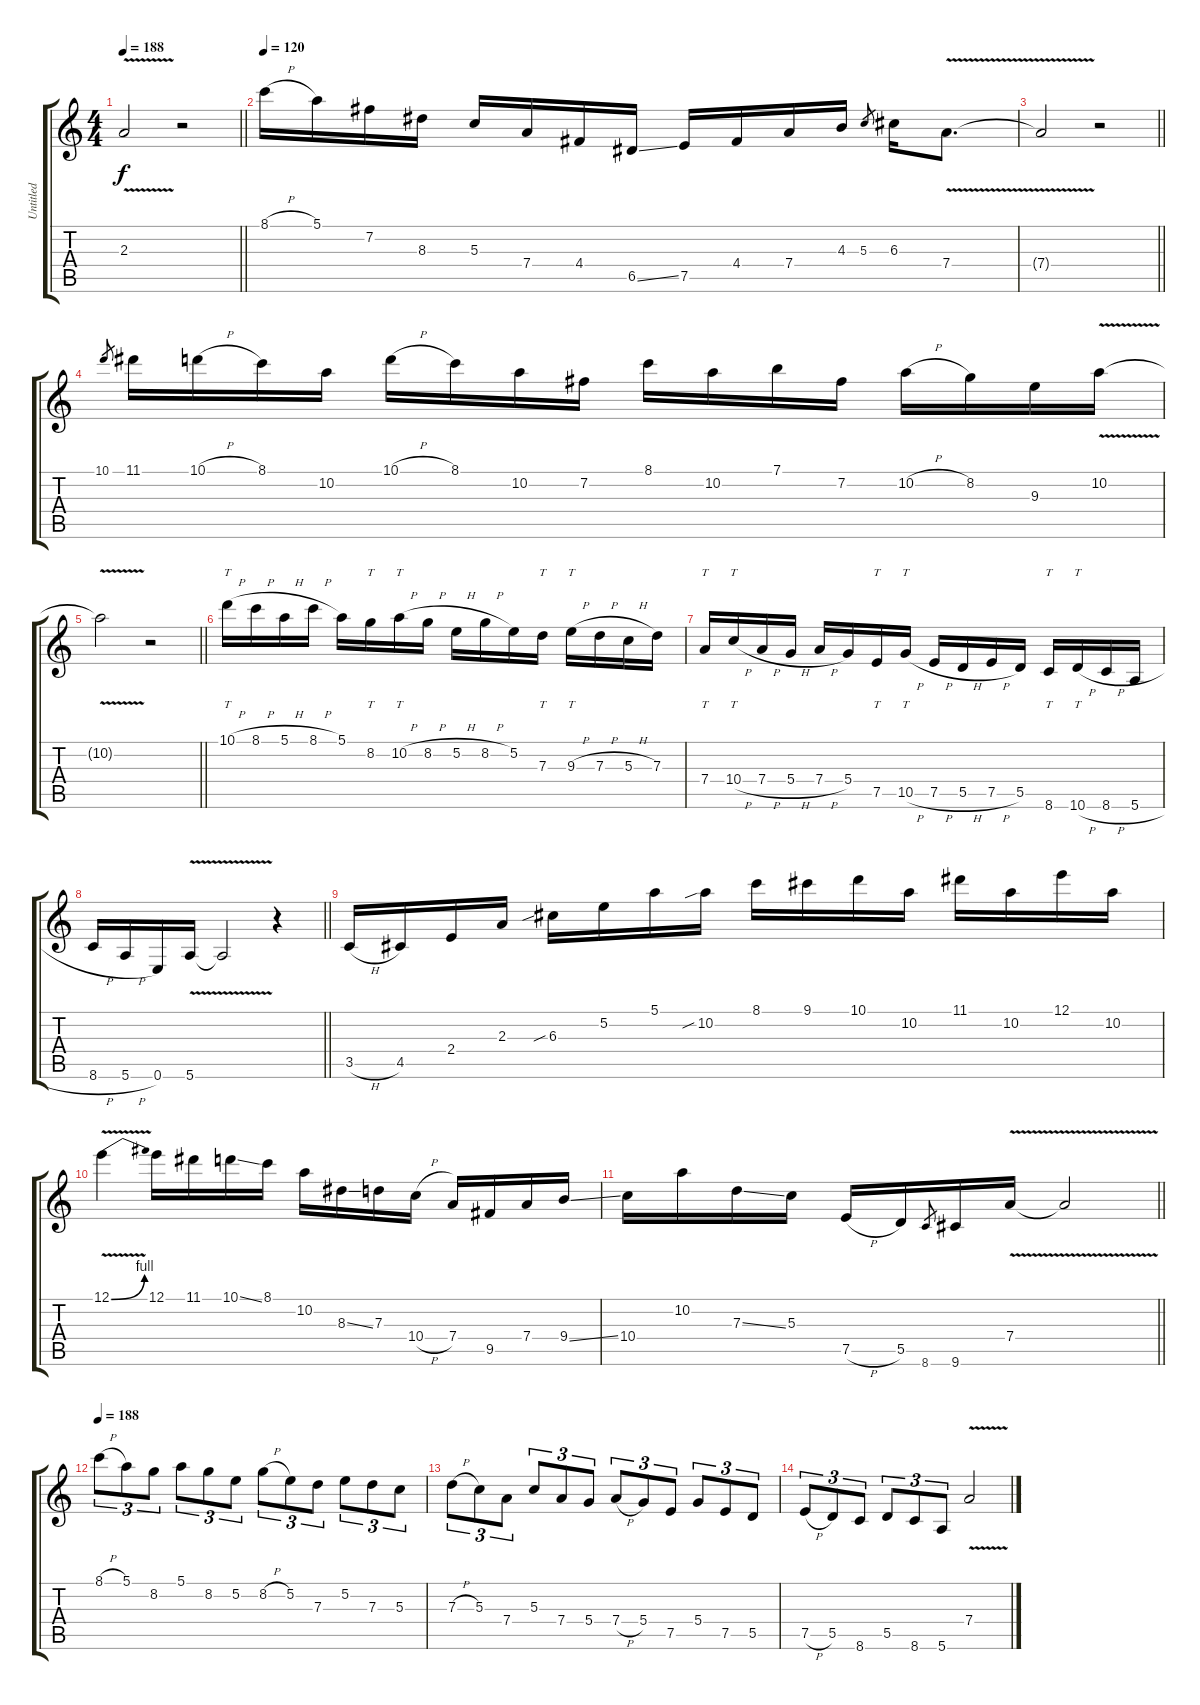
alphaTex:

\track ("Untitled" "Untitled") {instrument overdrivenguitar}
\staff {score tabs}
\tuning (E4 B3 G3 D3 A2 E2) {hide}
\ts (4 4)
\tempo 188
\clef g2
\barLineRight lightlight
\ks c
2.3{v}.2{dy f} r.2 |
\tempo 120
8.1{h}.16 5.1.16 7.2.16 8.3.16 5.3.16 7.4.16 4.4.16 6.5{ss}.16 7.5.16 4.4.16 7.4.16 4.3.16 5.3.8{gr} 6.3.16 7.4{v}.8{d} |
\barLineRight lightlight
7.4{t}.2 r.2 |
10.1.8{gr} 11.1.16 10.1{h}.16 8.1.16 10.2.16 10.1{h}.16 8.1.16 10.2.16 7.2.16 8.1.16 10.2.16 7.1.16 7.2.16 10.2{h}.16 8.2.16 9.3.16 10.2{v}.16 |
\barLineRight lightlight
10.2{t}.2 r.2 |
10.1{h}.16{tt} 8.1{h}.16 5.1{h}.16 8.1{h}.16 5.1.16 8.2.16{tt} 10.2{h}.16{tt} 8.2{h}.16 5.2{h}.16 8.2{h}.16 5.2.16 7.3.16{tt} 9.3{h}.16{tt} 7.3{h}.16 5.3{h}.16 7.3.16 |
7.4.16{tt} 10.4{h}.16{tt} 7.4{h}.16 5.4{h}.16 7.4{h}.16 5.4.16 7.5.16{tt} 10.5{h}.16{tt} 7.5{h}.16 5.5{h}.16 7.5{h}.16 5.5.16 8.6.16{tt} 10.6{h}.16{tt} 8.6{h}.16 5.6{h}.16 |
\barLineRight lightlight
8.6{h}.16 5.6{h}.16 0.6.16 5.6{v}.16 5.6{t}.2 r.4 |
3.5{h}.16 4.5.16 2.4.16 2.3.16 6.3{sib}.16 5.2.16 5.1.16 10.2{sib}.16 8.1.16 9.1.16 10.1.16 10.2.16 11.1.16 10.2.16 12.1.16 10.2.16 |
12.1{be (bend 0 0 60 4) v}.4 12.1.16 11.1.16 10.1{ss}.16 8.1.16 10.2.16 8.3{ss}.16 7.3.16 10.4{h}.16 7.4.16 9.5.16 7.4.16 9.4{ss}.16 |
\barLineRight lightlight
10.4.16 10.2.16 7.3{ss}.16 5.3.16 7.5{h}.16 5.5.16 8.6.8{gr} 9.6.16 7.4{v}.16 7.4{t}.2 |
\tempo 188
8.1{h}.8{tu (3 2)} 5.1.8{tu (3 2)} 8.2.8{tu (3 2)} 5.1.8{tu (3 2)} 8.2.8{tu (3 2)} 5.2.8{tu (3 2)} 8.2{h}.8{tu (3 2)} 5.2.8{tu (3 2)} 7.3.8{tu (3 2)} 5.2.8{tu (3 2)} 7.3.8{tu (3 2)} 5.3.8{tu (3 2)} |
7.3{h}.8{tu (3 2)} 5.3.8{tu (3 2)} 7.4.8{tu (3 2)} 5.3.8{tu (3 2)} 7.4.8{tu (3 2)} 5.4.8{tu (3 2)} 7.4{h}.8{tu (3 2)} 5.4.8{tu (3 2)} 7.5.8{tu (3 2)} 5.4.8{tu (3 2)} 7.5.8{tu (3 2)} 5.5.8{tu (3 2)} |
7.5{h}.8{tu (3 2)} 5.5.8{tu (3 2)} 8.6.8{tu (3 2)} 5.5.8{tu (3 2)} 8.6.8{tu (3 2)} 5.6.8{tu (3 2)} 7.4{v}.2
